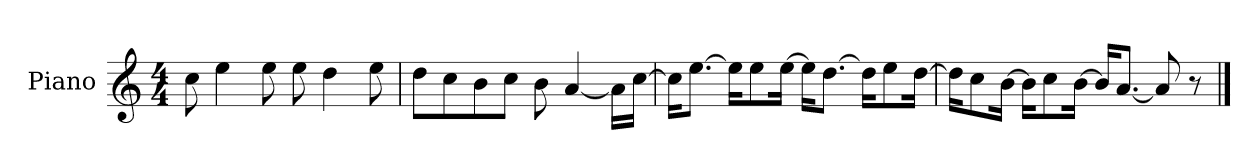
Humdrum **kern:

**kern
*part1
*staff1
*I"Piano
*I'P-no
*clefG2
*k[]
*M4/4
*MM90
=1
8cc\
4ee\
8ee\
8ee\
4dd\
8ee\
=2
8dd\L
8cc\
8b\
8cc\J
8b\
[4a/
16a\LL]
[16cc\JJ
=3
16cc\KL]
[8.ee\J
16ee\KL]
8ee\
[16ee\Jk
16ee\KL]
[8.dd\J
16dd\KL]
8ee\
[16dd\Jk
=4
16dd\KL]
8cc\
[16b\Jk
16b\KL]
8cc\
[16b\Jk
16b/KL]
[8.a/J
8a/]
8r
==
*-
